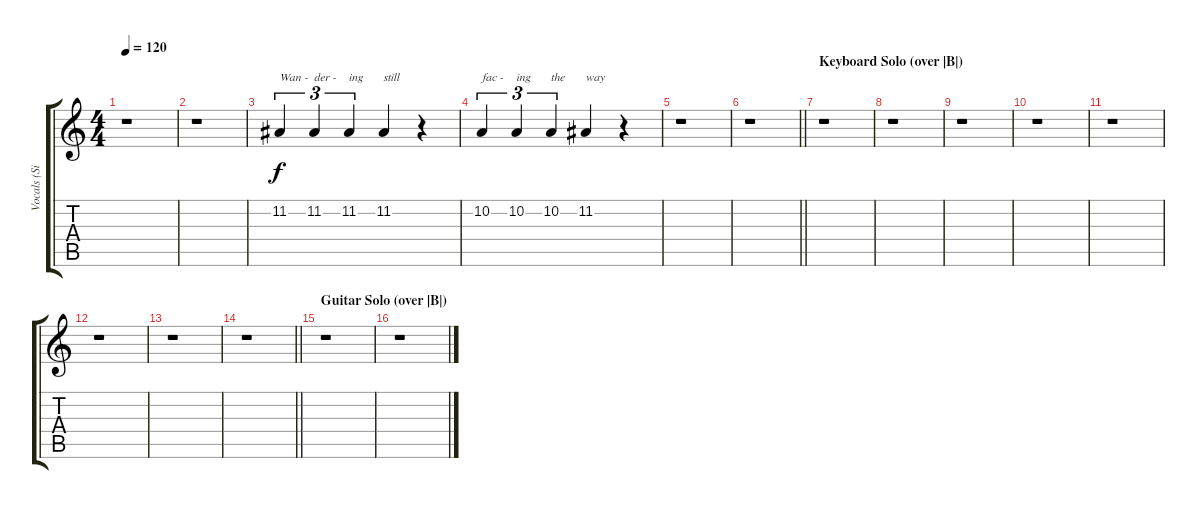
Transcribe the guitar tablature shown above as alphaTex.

\track ("Vocals (Simone)" "Vocals (Si") {instrument flute}
\staff {score tabs}
\tuning (E4 B3 G3 D3 A2 E2) {hide}
\ts (4 4)
\tempo 120
\clef g2
\ks c
r.1{dy f} |
r.1 |
11.2.4{tu (3 2) txt "Wan -"} 11.2.4{tu (3 2) txt "der -"} 11.2.4{tu (3 2) txt "ing"} 11.2.4{txt "still"} r.4 |
10.2.4{tu (3 2) txt "fac -"} 10.2.4{tu (3 2) txt "ing"} 10.2.4{tu (3 2) txt "the"} 11.2.4{txt "way"} r.4 |
r.1 |
\barLineRight lightlight
r.1 |
\section ("" "Keyboard Solo (over |B|)")
r.1 |
r.1 |
r.1 |
r.1 |
r.1 |
r.1 |
r.1 |
\barLineRight lightlight
r.1 |
\section ("" "Guitar Solo (over |B|)")
r.1 |
r.1
